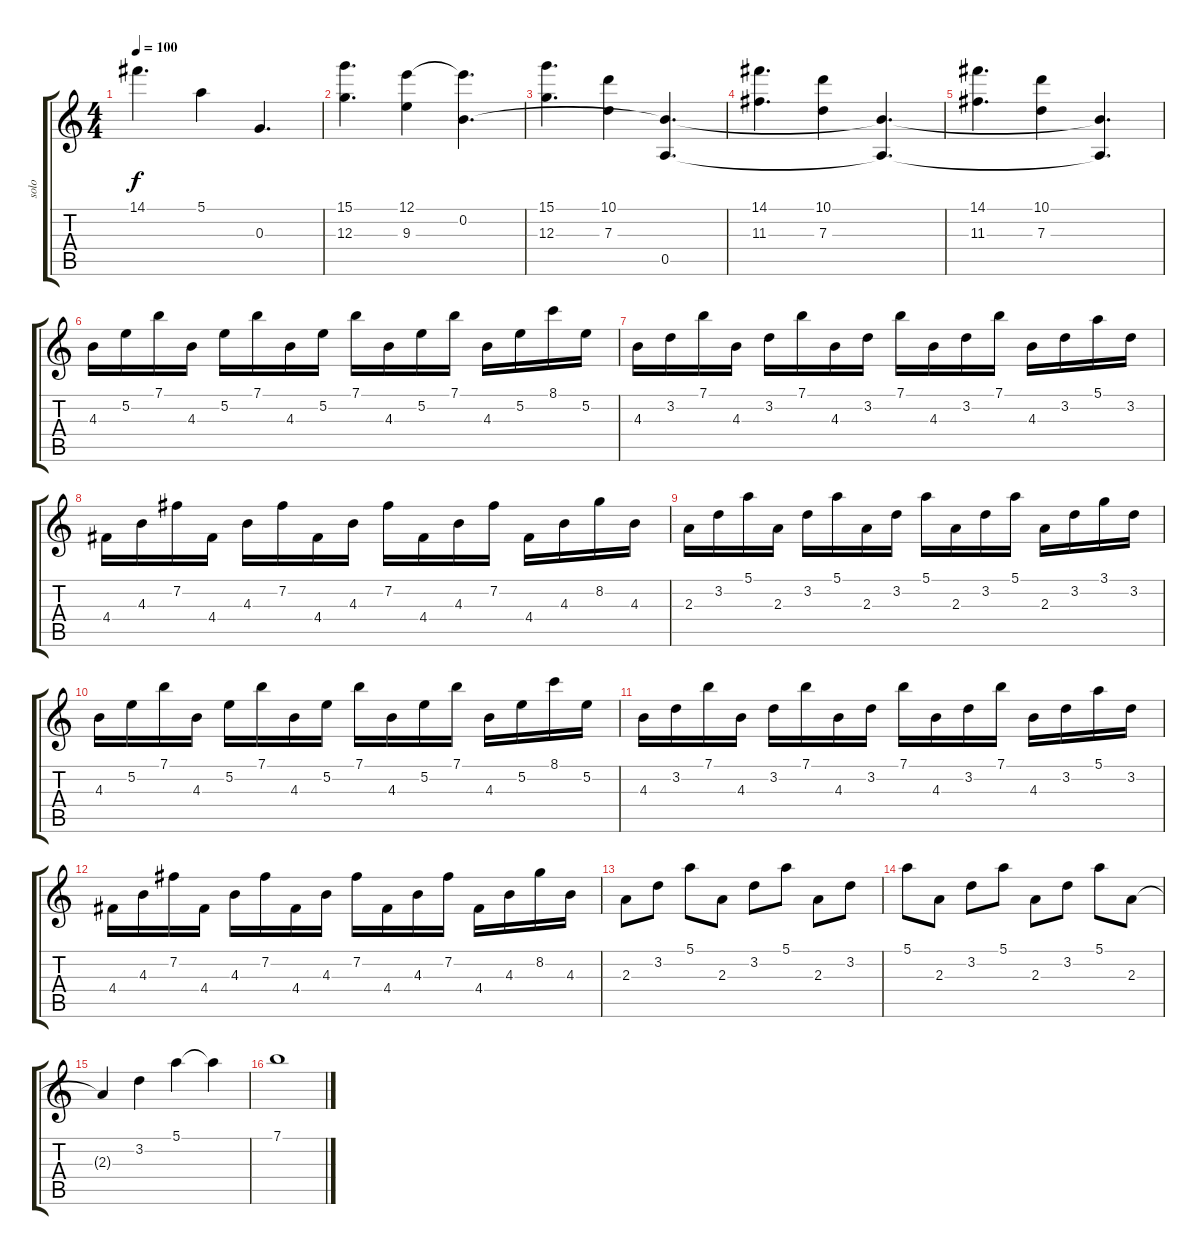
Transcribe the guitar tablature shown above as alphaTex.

\track ("solo" "solo") {instrument acousticguitarnylon}
\staff {score tabs}
\tuning (E4 B3 G3 D3 A2 E2) {hide}
\ts (4 4)
\tempo 100
\clef g2
\ks c
14.1.4{d dy f} 5.1.4 0.3{t}.4{d} |
(15.1 12.3).4{d} (12.1 9.3).4 (12.1{t} 0.2).4{d} |
(15.1 12.3).4{d} (10.1 7.3).4 (0.2{t} 0.5).4{d} |
(14.1 11.3).4{d} (10.1 7.3).4 (0.2{t} 0.5{t}).4{d} |
(14.1 11.3).4{d} (10.1 7.3).4 (0.2{t} 0.5{t}).4{d} |
4.3.16 5.2.16 7.1.16 4.3.16 5.2.16 7.1.16 4.3.16 5.2.16 7.1.16 4.3.16 5.2.16 7.1.16 4.3.16 5.2.16 8.1.16 5.2.16 |
4.3.16 3.2.16 7.1.16 4.3.16 3.2.16 7.1.16 4.3.16 3.2.16 7.1.16 4.3.16 3.2.16 7.1.16 4.3.16 3.2.16 5.1.16 3.2.16 |
4.4.16 4.3.16 7.2.16 4.4.16 4.3.16 7.2.16 4.4.16 4.3.16 7.2.16 4.4.16 4.3.16 7.2.16 4.4.16 4.3.16 8.2.16 4.3.16 |
2.3.16 3.2.16 5.1.16 2.3.16 3.2.16 5.1.16 2.3.16 3.2.16 5.1.16 2.3.16 3.2.16 5.1.16 2.3.16 3.2.16 3.1.16 3.2.16 |
4.3.16 5.2.16 7.1.16 4.3.16 5.2.16 7.1.16 4.3.16 5.2.16 7.1.16 4.3.16 5.2.16 7.1.16 4.3.16 5.2.16 8.1.16 5.2.16 |
4.3.16 3.2.16 7.1.16 4.3.16 3.2.16 7.1.16 4.3.16 3.2.16 7.1.16 4.3.16 3.2.16 7.1.16 4.3.16 3.2.16 5.1.16 3.2.16 |
4.4.16 4.3.16 7.2.16 4.4.16 4.3.16 7.2.16 4.4.16 4.3.16 7.2.16 4.4.16 4.3.16 7.2.16 4.4.16 4.3.16 8.2.16 4.3.16 |
2.3.8 3.2.8 5.1.8 2.3.8 3.2.8 5.1.8 2.3.8 3.2.8 |
5.1.8 2.3.8 3.2.8 5.1.8 2.3.8 3.2.8 5.1.8 2.3.8 |
2.3{t}.4 3.2.4 5.1.4 5.1{t}.4 |
7.1.1
